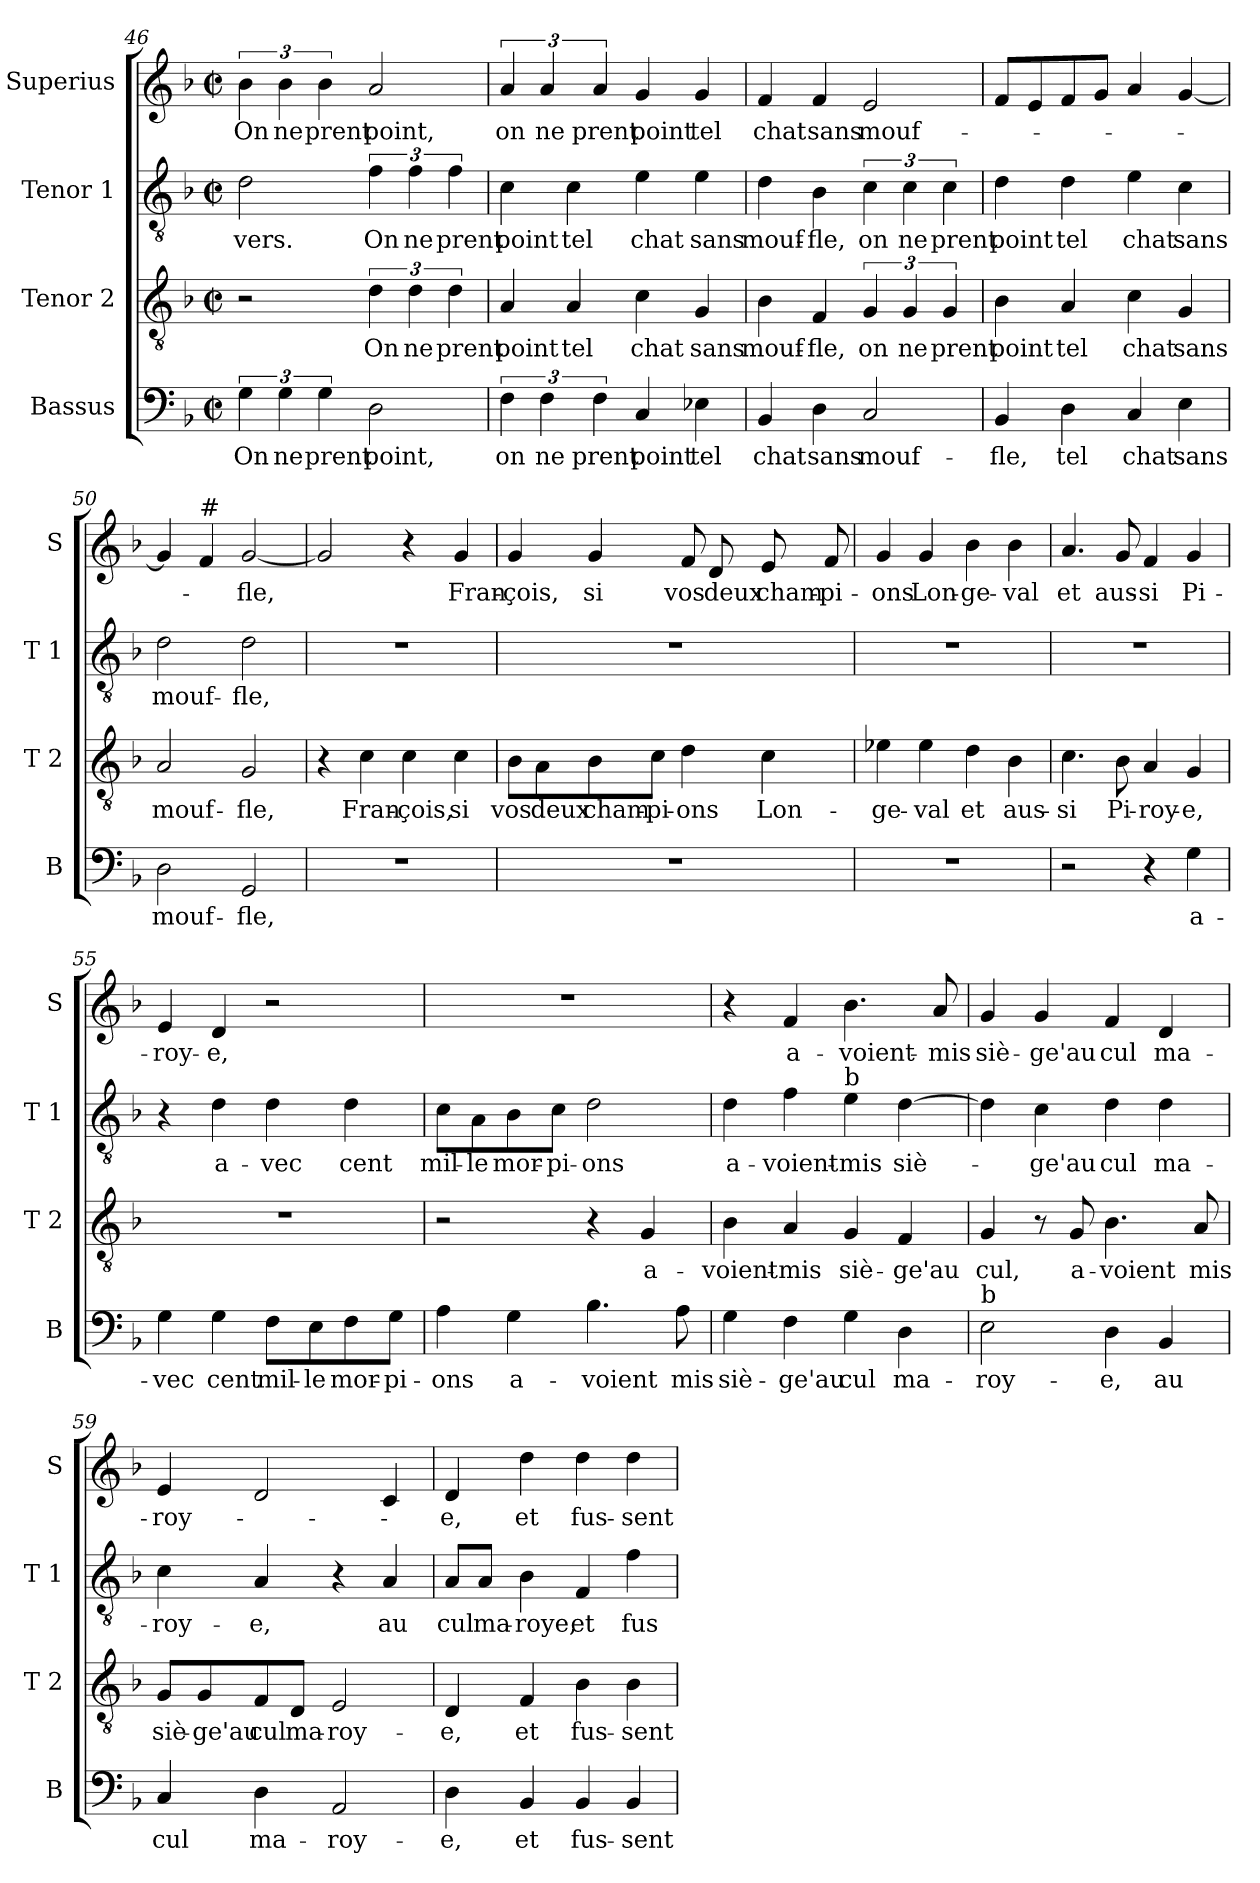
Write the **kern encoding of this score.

**kern	**text	**kern	**text	**kern	**text	**kern	**text
*part4	*part4	*part3	*part3	*part2	*part2	*part1	*part1
*staff4	*staff4	*staff3	*staff3	*staff2	*staff2	*staff1	*staff1
*I"Bassus	*	*I"Tenor 2	*	*I"Tenor 1	*	*I"Superius	*
*I'B	*	*I'T 2	*	*I'T 1	*	*I'S	*
*clefF4	*	*clefGv2	*	*clefGv2	*	*clefG2	*
*k[b-]	*	*k[b-]	*	*k[b-]	*	*k[b-]	*
*F:	*	*F:	*	*F:	*	*F:	*
*M2/2	*	*M2/2	*	*M2/2	*	*M2/2	*
*met(c|)	*	*met(c|)	*	*met(c|)	*	*met(c|)	*
=46	=46	=46	=46	=46	=46	=46	=46
6G\	On	2r	.	2d\	-vers.	6b-\	On
6G\	ne	.	.	.	.	6b-\	ne
6G\	prent	.	.	.	.	6b-\	prent
2D\	point,	6d\	On	6f\	On	2a/	point,
.	.	6d\	ne	6f\	ne	.	.
.	.	6d\	prent	6f\	prent	.	.
!!LO:LB:g=z
=47	=47	=47	=47	=47	=47	=47	=47
6F\	on	4A/	point	4c\	point	6a/	on
6F\	ne	.	.	.	.	6a/	ne
.	.	4A/	tel	4c\	tel	.	.
6F\	prent	.	.	.	.	6a/	prent
4C/	point	4c\	chat	4e\	chat	4g/	point
4E-X\	tel	4G/	sans	4e\	sans	4g/	tel
=48	=48	=48	=48	=48	=48	=48	=48
4BB-/	chat	4B-\	mouf-	4d\	mouf-	4f/	chat
4D\	sans	4F/	-fle,	4B-\	-fle,	4f/	sans
2C/	mouf-	6G/	on	6c\	on	2e/	mouf-
.	.	6G/	ne	6c\	ne	.	.
.	.	6G/	prent	6c\	prent	.	.
=49	=49	=49	=49	=49	=49	=49	=49
4BB-/	-fle,	4B-\	point	4d\	point	8f/L	.
.	.	.	.	.	.	8e/	.
4D\	tel	4A/	tel	4d\	tel	8f/	.
.	.	.	.	.	.	8g/J	.
4C/	chat	4c\	chat	4e\	chat	4a/	.
4E\	sans	4G/	sans	4c\	sans	[4g/	.
=50	=50	=50	=50	=50	=50	=50	=50
2D\	mouf-	2A/	mouf-	2d\	mouf-	4g/]	.
!	!	!	!	!	!	!LO:TX:a:t=#	!
.	.	.	.	.	.	4f/	.
2GG/	-fle,	2G/	-fle,	2d\	-fle,	[2g/	-fle,
=51	=51	=51	=51	=51	=51	=51	=51
1r	.	4r	.	1r	.	2g/]	.
.	.	4c\	Fran-	.	.	.	.
.	.	4c\	-çois,	.	.	4r	.
.	.	4c\	si	.	.	4g/	Fran-
!!LO:LB:g=z
=52	=52	=52	=52	=52	=52	=52	=52
1r	.	8B-\L	vos	1r	.	4g/	-çois,
.	.	8A\	deux	.	.	.	.
.	.	8B-\	cham-	.	.	4g/	si
.	.	8c\J	-pi-	.	.	.	.
.	.	4d\	-ons	.	.	8f/	vos
.	.	.	.	.	.	8d/	deux
.	.	4c\	Lon-	.	.	8e/	cham-
.	.	.	.	.	.	8f/	-pi-
=53	=53	=53	=53	=53	=53	=53	=53
1r	.	4e-X\	-ge-	1r	.	4g/	-ons
.	.	4e-\	-val	.	.	4g/	Lon-
.	.	4d\	et	.	.	4b-\	-ge-
.	.	4B-\	aus-	.	.	4b-\	-val
=54	=54	=54	=54	=54	=54	=54	=54
2r	.	4.c\	-si	1r	.	4.a/	et
.	.	8B-\	Pi-	.	.	8g/	aus-
4r	.	4A/	-roy-	.	.	4f/	-si
4G\	a-	4G/	-e,	.	.	4g/	Pi-
=55	=55	=55	=55	=55	=55	=55	=55
4G\	-vec	1r	.	4r	.	4e/	-roy-
4G\	cent	.	.	4d\	a-	4d/	-e,
8F\L	mil-	.	.	4d\	-vec	2r	.
8E\	-le	.	.	.	.	.	.
8F\	mor-	.	.	4d\	cent	.	.
8G\J	-pi-	.	.	.	.	.	.
=56	=56	=56	=56	=56	=56	=56	=56
4A\	-ons	2r	.	8c\L	mil-	1r	.
.	.	.	.	8A\	-le	.	.
4G\	a-	.	.	8B-\	mor-	.	.
.	.	.	.	8c\J	-pi-	.	.
4.B-\	-voient	4r	.	2d\	-ons	.	.
.	.	4G/	a-	.	.	.	.
8A\	mis	.	.	.	.	.	.
!!LO:PB:g=z
=57	=57	=57	=57	=57	=57	=57	=57
4G\	siè-	4B-\	-voient-	4d\	a-	4r	.
4F\	-ge'au	4A/	-mis	4f\	-voient-	4f/	a-
!	!	!	!	!LO:TX:a:t=b	!	!	!
4G\	cul	4G/	siè-	4e\	-mis	4.b-\	-voient-
4D\	ma-	4F/	-ge'au	[4d\	siè-	.	.
.	.	.	.	.	.	8a/	-mis
=58	=58	=58	=58	=58	=58	=58	=58
!LO:TX:a:t=b	!	!	!	!	!	!	!
2E\	-roy-	4G/	cul,	4d\]	.	4g/	siè-
.	.	8r	.	4c\	-ge'au	4g/	-ge'au
.	.	8G/	a-	.	.	.	.
4D\	-e,	4.B-\	-voient	4d\	cul	4f/	cul
4BB-/	au	.	.	4d\	ma-	4d/	ma-
.	.	8A/	mis	.	.	.	.
=59	=59	=59	=59	=59	=59	=59	=59
4C/	cul	8G/L	siè-	4c\	-roy-	4e/	-roy-
.	.	8G/	-ge'au	.	.	.	.
4D\	ma-	8F/	cul	4A/	-e,	2d/	.
.	.	8D/J	ma-	.	.	.	.
2AA/	-roy-	2E/	-roy-	4r	.	.	.
.	.	.	.	4A/	au	4c/	.
=60	=60	=60	=60	=60	=60	=60	=60
4D\	-e,	4D/	-e,	8A/L	cul	4d/	-e,
.	.	.	.	8A/J	ma-	.	.
4BB-/	et	4F/	et	4B-\	-roye,	4dd\	et
4BB-/	fus-	4B-\	fus-	4F/	et	4dd\	fus-
4BB-/	-sent	4B-\	-sent	4f\	fus-	4dd\	-sent
=	=	=	=	=	=	=	=
*-	*-	*-	*-	*-	*-	*-	*-
